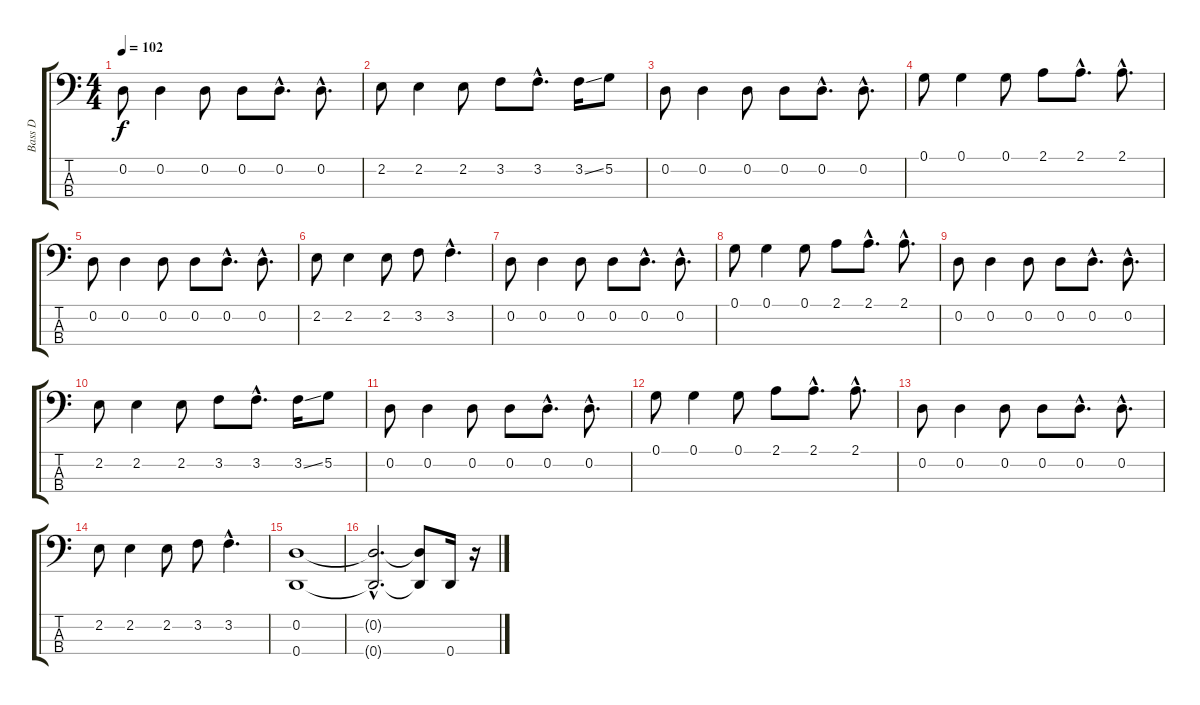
\track ("Bass D" "Bass D") {instrument electricbassfinger}
\staff {score tabs}
\tuning (G2 D2 A1 D1) {hide}
\ts (4 4)
\tempo 102
\clef f4
\ks c
0.2.8{dy f instrument electricbassfinger} 0.2.4 0.2.8 0.2.8 0.2{hac}.8{d} 0.2{hac}.8{d} |
2.2.8 2.2.4 2.2.8 3.2.8 3.2{hac}.8{d} 3.2{ss}.16 5.2.8 |
0.2.8{instrument electricbassfinger} 0.2.4 0.2.8 0.2.8 0.2{hac}.8{d} 0.2{hac}.8{d} |
0.1.8 0.1.4 0.1.8 2.1.8 2.1{hac}.8{d} 2.1{hac}.8{d} |
0.2.8{instrument electricbassfinger} 0.2.4 0.2.8 0.2.8 0.2{hac}.8{d} 0.2{hac}.8{d} |
2.2.8 2.2.4 2.2.8 3.2.8 3.2{hac}.4{d} |
0.2.8{instrument electricbassfinger} 0.2.4 0.2.8 0.2.8 0.2{hac}.8{d} 0.2{hac}.8{d} |
0.1.8 0.1.4 0.1.8 2.1.8 2.1{hac}.8{d} 2.1{hac}.8{d} |
0.2.8{instrument electricbassfinger} 0.2.4 0.2.8 0.2.8 0.2{hac}.8{d} 0.2{hac}.8{d} |
2.2.8 2.2.4 2.2.8 3.2.8 3.2{hac}.8{d} 3.2{ss}.16 5.2.8 |
0.2.8{instrument electricbassfinger} 0.2.4 0.2.8 0.2.8 0.2{hac}.8{d} 0.2{hac}.8{d} |
0.1.8 0.1.4 0.1.8 2.1.8 2.1{hac}.8{d} 2.1{hac}.8{d} |
0.2.8{instrument electricbassfinger} 0.2.4 0.2.8 0.2.8 0.2{hac}.8{d} 0.2{hac}.8{d} |
2.2.8 2.2.4 2.2.8 3.2.8 3.2{hac}.4{d} |
(0.2 0.4).1 |
(0.2{hac t} 0.4{hac t}).2{d} (0.2{t} 0.4{t}).8 0.4.16 r.16
